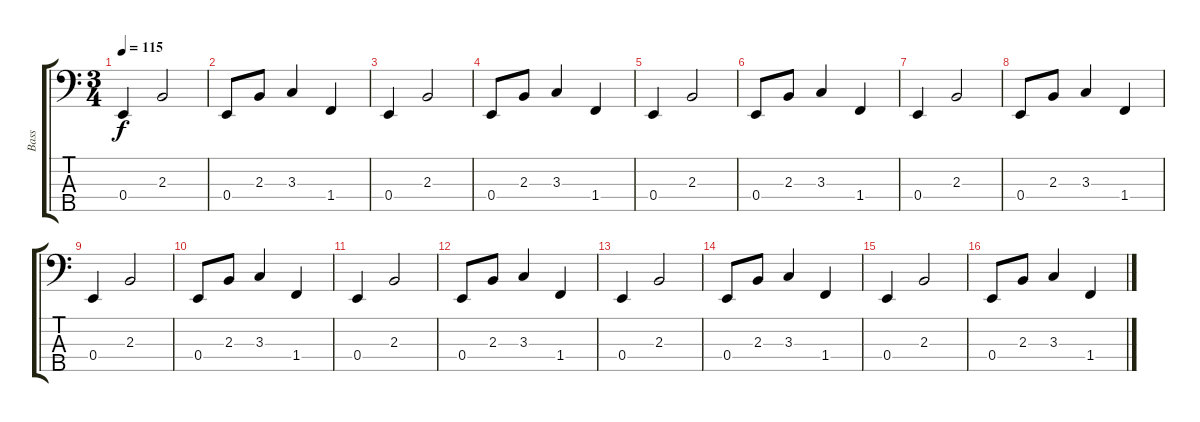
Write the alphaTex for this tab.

\track ("Bass" "Bass") {instrument electricbasspick}
\staff {score tabs}
\tuning (G2 D2 A1 E1 B0) {hide}
\ts (3 4)
\tempo 115
\clef f4
\ks c
0.4.4{dy f} 2.3.2 |
0.4.8 2.3.8 3.3.4 1.4.4 |
0.4.4 2.3.2 |
0.4.8 2.3.8 3.3.4 1.4.4 |
0.4.4 2.3.2 |
0.4.8 2.3.8 3.3.4 1.4.4 |
0.4.4 2.3.2 |
0.4.8 2.3.8 3.3.4 1.4.4 |
0.4.4 2.3.2 |
0.4.8 2.3.8 3.3.4 1.4.4 |
0.4.4 2.3.2 |
0.4.8 2.3.8 3.3.4 1.4.4 |
0.4.4 2.3.2 |
0.4.8 2.3.8 3.3.4 1.4.4 |
0.4.4 2.3.2 |
0.4.8 2.3.8 3.3.4 1.4.4
